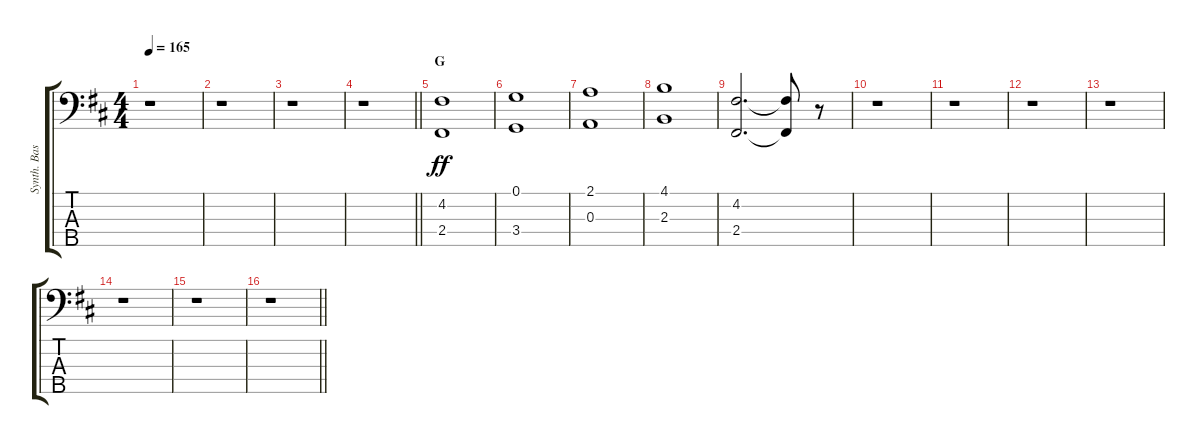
\track ("Synth. Bass" "Synth. Bas") {instrument synthbass1}
\staff {score tabs}
\tuning (G2 D2 A1 E1 B0) {hide}
\ts (4 4)
\tempo 165
\clef f4
\ks d
r.1{dy ff} |
r.1 |
r.1 |
\barLineRight lightlight
r.1 |
\section ("" "G")
(4.2 2.4).1 |
(0.1 3.4).1 |
(2.1 0.3).1 |
(4.1 2.3).1 |
(4.2 2.4).2{d} (4.2{t} 2.4{t}).8 r.8 |
r.1 |
r.1 |
r.1 |
r.1 |
r.1 |
r.1 |
\barLineRight lightlight
r.1
